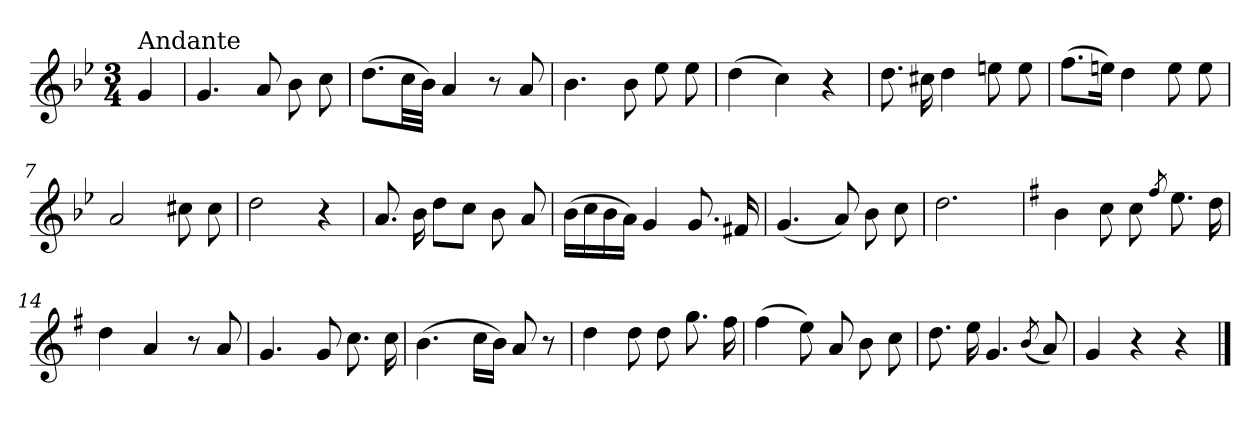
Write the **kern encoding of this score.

**kern
*part1
*staff1
*clefG2
*k[b-e-]
*g:
*M3/4
=
!LO:TX:a:t=Andante
4g/
=1
4.g/
8a/
8b-\
8cc\
=2
(>8.dd\L
32cc\LL
32b-\JJJ)
4a/
8r
8a/
=3
4.b-\
8b-\
8ee-\
8ee-\
=4
(>4dd\
4cc\)
4r
=5
8.dd\
16cc#X\
4dd\
8een\
8ee\
!!LO:LB:g=z
=6
(>8.ff\L
16een\Jk)
4dd\
8ee\
8ee\
=7
2a/
8cc#X\
8cc#\
=8
2dd\
4r
=9
8.a/
16b-\
8dd\L
8cc\J
8b-\
8a/
=10
(>16b-\LL
16cc\
16b-\
16a\JJ)
4g/
8.g/
16f#X/
=11
(<4.g/
8a/)
8b-\
8cc\
=12
2.dd\
=13
*k[f#]
4b\
8cc\
8cc\
8qff#/
8.ee\
16dd\
=14
4dd\
4a/
8r
8a/
=15
4.g/
8g/
8.cc\
16cc\
=16
(>4.b\
16cc\LL
16b\JJ)
8a/
8r
=17
4dd\
8dd\
8dd\
8.gg\
16ff#\
=18
(>4ff#\
8ee\)
8a/
8b\
8cc\
!!LO:LB:g=z
=19
8.dd\
16ee\
4.g/
(<8qb/
8a/)
=20
4g/
4r
4r
==
*-
